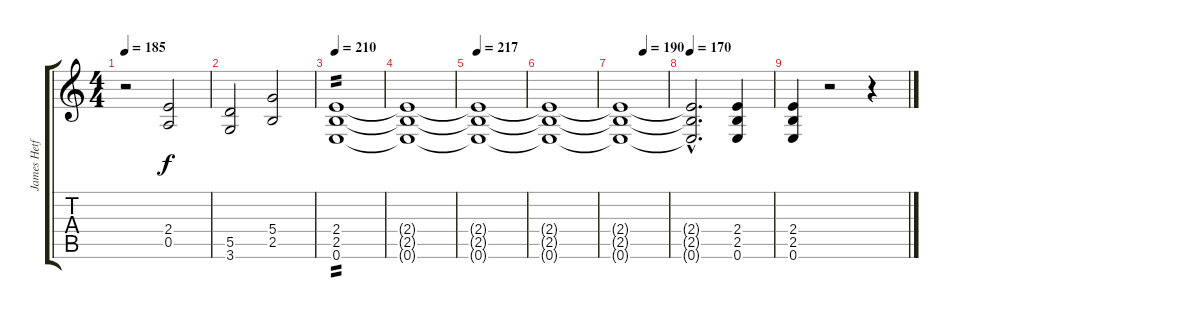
\track ("James Hetfield (Guitar)" "James Hetf") {instrument distortionguitar}
\staff {score tabs}
\tuning (E4 B3 G3 D3 A2 E2) {hide}
\ts (4 4)
\tempo 185
\clef g2
\ks c
r.2{dy f} (2.4 0.5).2 |
(5.5 3.6).2 (5.4 2.5).2 |
\tempo 210
(2.4 2.5 0.6).1{tp 2} |
(2.4{t} 2.5{t} 0.6{t}).1 |
\tempo 217
(2.4{t} 2.5{t} 0.6{t}).1 |
(2.4{t} 2.5{t} 0.6{t}).1 |
\tempo (190 0.5)
(2.4{t} 2.5{t} 0.6{t}).1 |
\tempo 170
(2.4{hac t} 2.5{hac t} 0.6{hac t}).2{d} (2.4 2.5 0.6).4 |
(2.4 2.5 0.6).4 r.2 r.4
